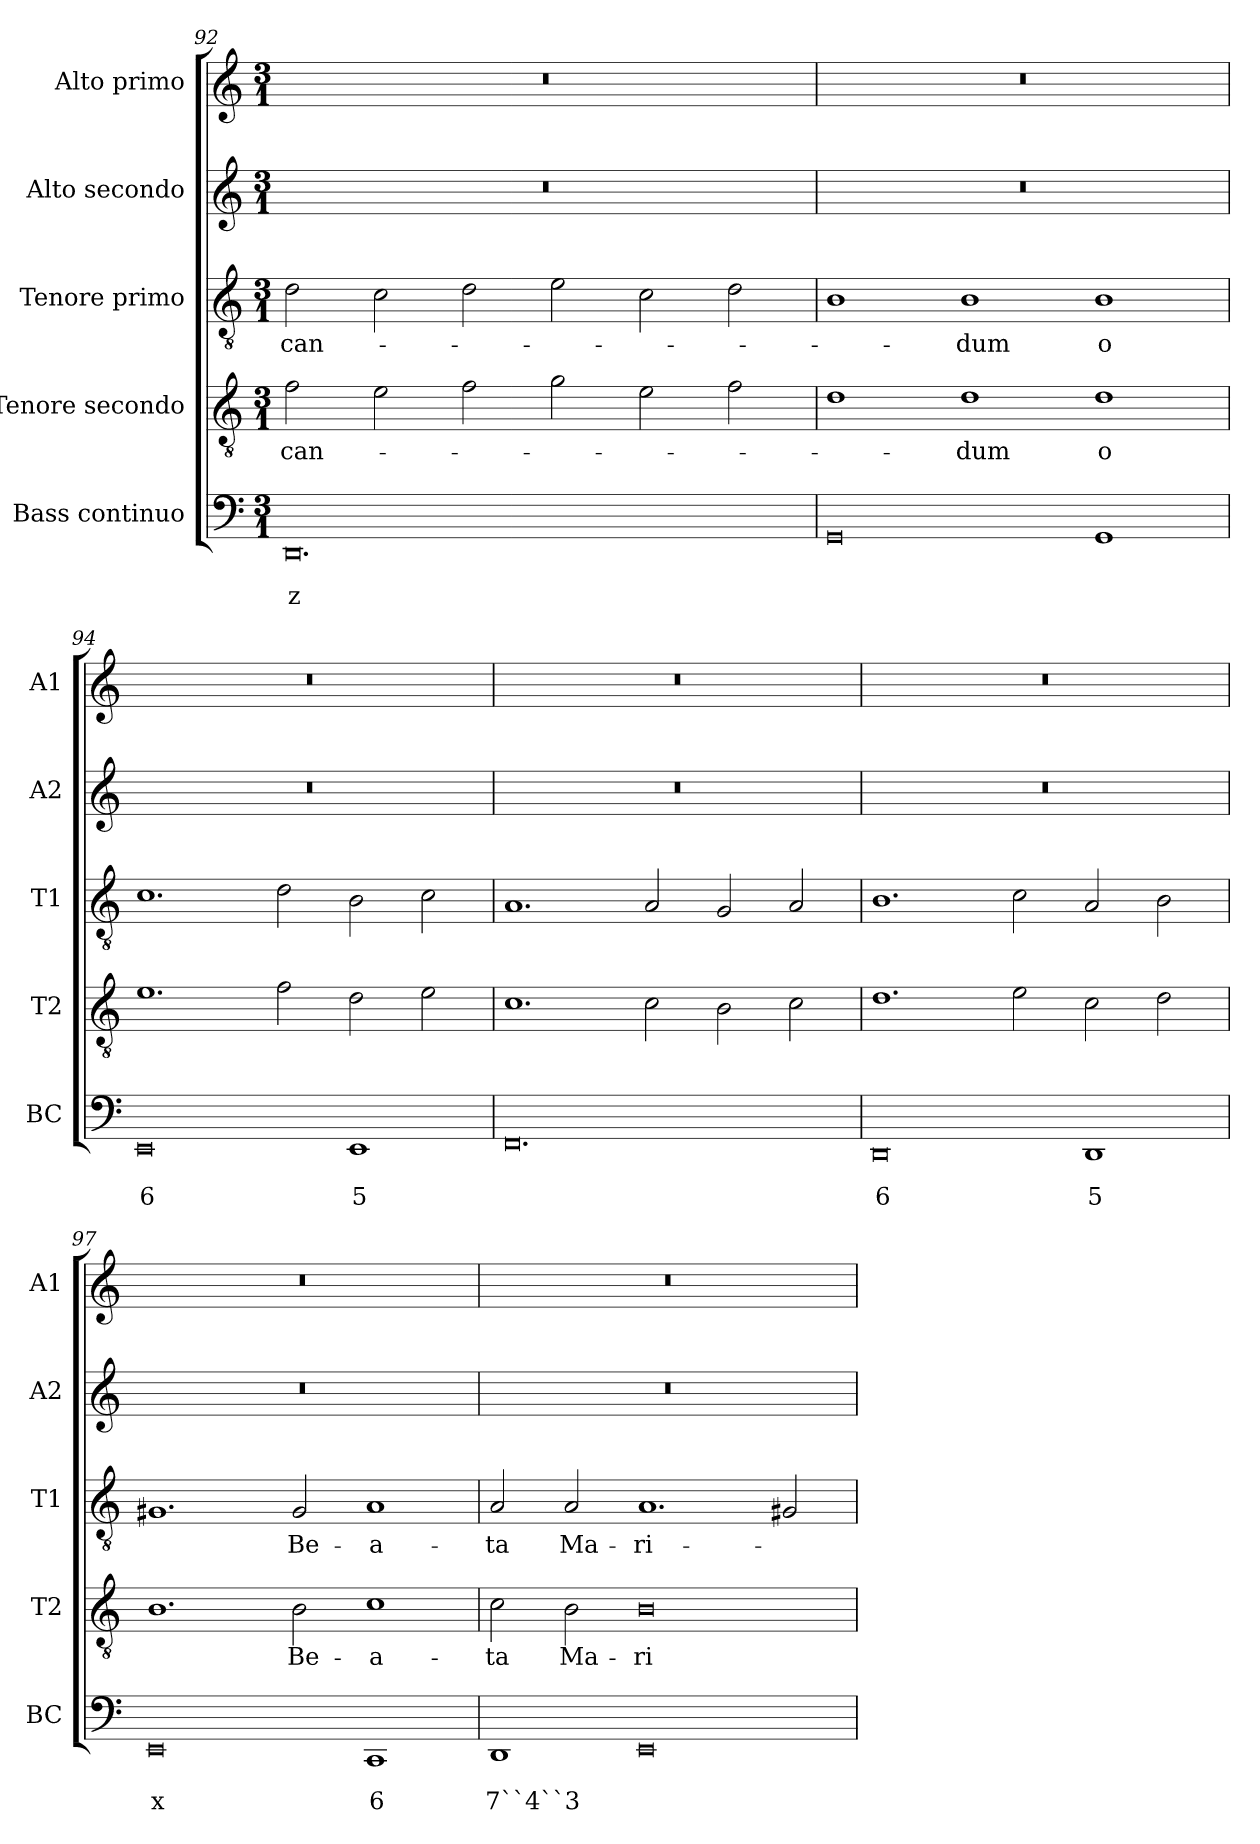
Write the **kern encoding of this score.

**kern	**text	**text	**kern	**text	**kern	**text	**kern	**kern
*part5	*part5	*part5	*part4	*part4	*part3	*part3	*part2	*part1
*staff5	*staff5	*staff5	*staff4	*staff4	*staff3	*staff3	*staff2	*staff1
*I"Bass continuo	*	*	*I"Tenore secondo	*	*I"Tenore primo	*	*I"Alto secondo	*I"Alto primo
*I'BC	*	*	*I'T2	*	*I'T1	*	*I'A2	*I'A1
*clefF4	*	*	*clefGv2	*	*clefGv2	*	*clefG2	*clefG2
*k[]	*	*	*k[]	*	*k[]	*	*k[]	*k[]
*C:	*	*	*C:	*	*C:	*	*C:	*C:
*M3/1	*	*	*M3/1	*	*M3/1	*	*M3/1	*M3/1
=92	=92	=92	=92	=92	=92	=92	=92	=92
!	!	!LO:LY:b	!	!	!	!	!	!
!	!	!	!	!LO:LY:b	!	!	!	!
!	!	!	!	!	!	!LO:LY:b	!	!
0.DD	.	z	2f\	-can-	2d\	-can-	0.r	0.r
.	.	.	2e\	.	2c\	.	.	.
.	.	.	2f\	.	2d\	.	.	.
.	.	.	2g\	.	2e\	.	.	.
.	.	.	2e\	.	2c\	.	.	.
.	.	.	2f\	.	2d\	.	.	.
=93	=93	=93	=93	=93	=93	=93	=93	=93
0GG	.	.	1d	.	1B	.	0.r	0.r
!	!	!	!	!LO:LY:b	!	!	!	!
!	!	!	!	!	!	!LO:LY:b	!	!
.	.	.	1d	-dum	1B	-dum	.	.
!	!	!	!	!LO:LY:b	!	!	!	!
!	!	!	!	!	!	!LO:LY:b	!	!
1GG	.	.	1d	o	1B	o	.	.
=94	=94	=94	=94	=94	=94	=94	=94	=94
!	!	!LO:LY:b	!	!	!	!	!	!
0EE	.	6	1.e	.	1.c	.	0.r	0.r
.	.	.	2f\	.	2d\	.	.	.
!	!	!LO:LY:b	!	!	!	!	!	!
1EE	.	5	2d\	.	2B\	.	.	.
.	.	.	2e\	.	2c\	.	.	.
=95	=95	=95	=95	=95	=95	=95	=95	=95
0.FF	.	.	1.c	.	1.A	.	0.r	0.r
.	.	.	2c\	.	2A/	.	.	.
.	.	.	2B\	.	2G/	.	.	.
.	.	.	2c\	.	2A/	.	.	.
=96	=96	=96	=96	=96	=96	=96	=96	=96
!	!	!LO:LY:b	!	!	!	!	!	!
0DD	.	6	1.d	.	1.B	.	0.r	0.r
.	.	.	2e\	.	2c\	.	.	.
!	!	!LO:LY:b	!	!	!	!	!	!
1DD	.	5	2c\	.	2A/	.	.	.
.	.	.	2d\	.	2B\	.	.	.
=97	=97	=97	=97	=97	=97	=97	=97	=97
!	!	!LO:LY:b	!	!	!	!	!	!
0EE	.	x	1.B	.	1.G#X	.	0.r	0.r
!	!	!	!	!LO:LY:b	!	!	!	!
!	!	!	!	!	!	!LO:LY:b	!	!
.	.	.	2B\	Be-	2G#/	Be-	.	.
!	!	!LO:LY:b	!	!	!	!	!	!
!	!	!	!	!LO:LY:b	!	!	!	!
!	!	!	!	!	!	!LO:LY:b	!	!
1CC	.	6	1c	-a-	1A	-a-	.	.
!!LO:PB:g=z
=98	=98	=98	=98	=98	=98	=98	=98	=98
!	!	!LO:LY:b	!	!	!	!	!	!
!	!	!	!	!LO:LY:b	!	!	!	!
!	!	!	!	!	!	!LO:LY:b	!	!
1DD	.	7``4``3	2c\	-ta	2A/	-ta	0.r	0.r
!	!	!	!	!LO:LY:b	!	!	!	!
!	!	!	!	!	!	!LO:LY:b	!	!
.	.	.	2B\	Ma-	2A/	Ma-	.	.
!	!	!	!	!LO:LY:b	!	!	!	!
!	!	!	!	!	!	!LO:LY:b	!	!
0EE	.	.	0B	-ri-	1.A	-ri-	.	.
.	.	.	.	.	2G#X/	.	.	.
=	=	=	=	=	=	=	=	=
*-	*-	*-	*-	*-	*-	*-	*-	*-
